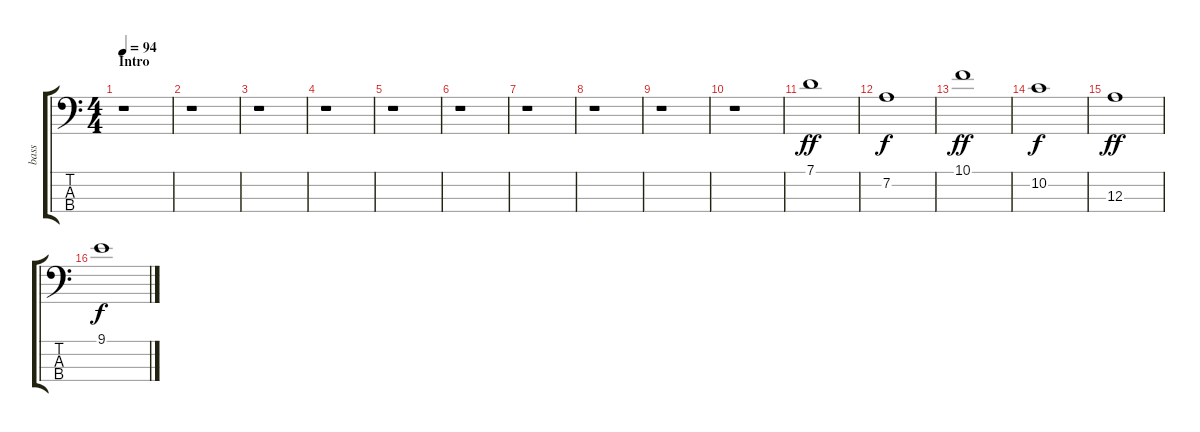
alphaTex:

\track ("bass" "bass") {instrument electricbassfinger}
\staff {score tabs}
\tuning (G2 D2 A1 E1) {hide}
\ts (4 4)
\section ("" "Intro")
\tempo 94
\clef f4
\ks c
r.1{dy ff instrument electricbassfinger} |
r.1 |
r.1 |
r.1 |
r.1 |
r.1 |
r.1 |
r.1 |
r.1 |
r.1 |
7.1.1 |
7.2.1{dy f} |
10.1.1{dy ff} |
10.2.1{dy f} |
12.3.1{dy ff} |
9.1.1{dy f}
